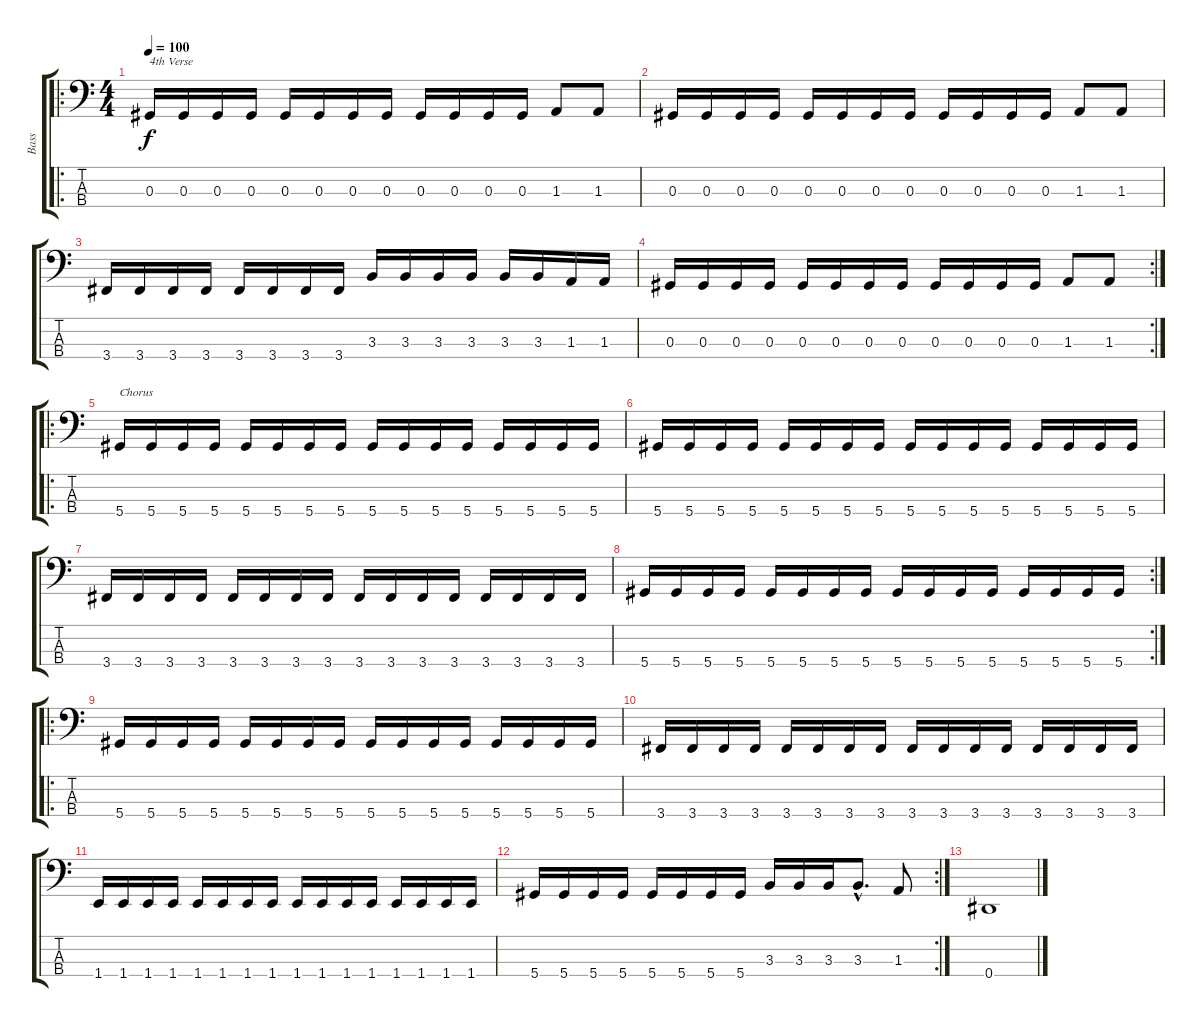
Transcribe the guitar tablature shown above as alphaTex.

\track ("Bass" "Bass") {instrument slapbass2}
\staff {score tabs}
\tuning (Gb2 Db2 Ab1 Eb1) {hide}
\ro
\ts (4 4)
\tempo 100
\clef f4
\ks c
0.3.16{txt "4th Verse" dy f} 0.3.16 0.3.16 0.3.16 0.3.16 0.3.16 0.3.16 0.3.16 0.3.16 0.3.16 0.3.16 0.3.16 1.3.8 1.3.8 |
0.3.16 0.3.16 0.3.16 0.3.16 0.3.16 0.3.16 0.3.16 0.3.16 0.3.16 0.3.16 0.3.16 0.3.16 1.3.8 1.3.8 |
3.4.16 3.4.16 3.4.16 3.4.16 3.4.16 3.4.16 3.4.16 3.4.16 3.3.16 3.3.16 3.3.16 3.3.16 3.3.16 3.3.16 1.3.16 1.3.16 |
\rc 2
0.3.16 0.3.16 0.3.16 0.3.16 0.3.16 0.3.16 0.3.16 0.3.16 0.3.16 0.3.16 0.3.16 0.3.16 1.3.8 1.3.8 |
\ro
5.4.16{txt "Chorus"} 5.4.16 5.4.16 5.4.16 5.4.16 5.4.16 5.4.16 5.4.16 5.4.16 5.4.16 5.4.16 5.4.16 5.4.16 5.4.16 5.4.16 5.4.16 |
5.4.16 5.4.16 5.4.16 5.4.16 5.4.16 5.4.16 5.4.16 5.4.16 5.4.16 5.4.16 5.4.16 5.4.16 5.4.16 5.4.16 5.4.16 5.4.16 |
3.4.16 3.4.16 3.4.16 3.4.16 3.4.16 3.4.16 3.4.16 3.4.16 3.4.16 3.4.16 3.4.16 3.4.16 3.4.16 3.4.16 3.4.16 3.4.16 |
\rc 2
5.4.16 5.4.16 5.4.16 5.4.16 5.4.16 5.4.16 5.4.16 5.4.16 5.4.16 5.4.16 5.4.16 5.4.16 5.4.16 5.4.16 5.4.16 5.4.16 |
\ro
5.4.16 5.4.16 5.4.16 5.4.16 5.4.16 5.4.16 5.4.16 5.4.16 5.4.16 5.4.16 5.4.16 5.4.16 5.4.16 5.4.16 5.4.16 5.4.16 |
3.4.16 3.4.16 3.4.16 3.4.16 3.4.16 3.4.16 3.4.16 3.4.16 3.4.16 3.4.16 3.4.16 3.4.16 3.4.16 3.4.16 3.4.16 3.4.16 |
1.4.16 1.4.16 1.4.16 1.4.16 1.4.16 1.4.16 1.4.16 1.4.16 1.4.16 1.4.16 1.4.16 1.4.16 1.4.16 1.4.16 1.4.16 1.4.16 |
\rc 2
5.4.16 5.4.16 5.4.16 5.4.16 5.4.16 5.4.16 5.4.16 5.4.16 3.3.16 3.3.16 3.3.16 3.3{hac}.8{d} 1.3.8 |
0.4.1
